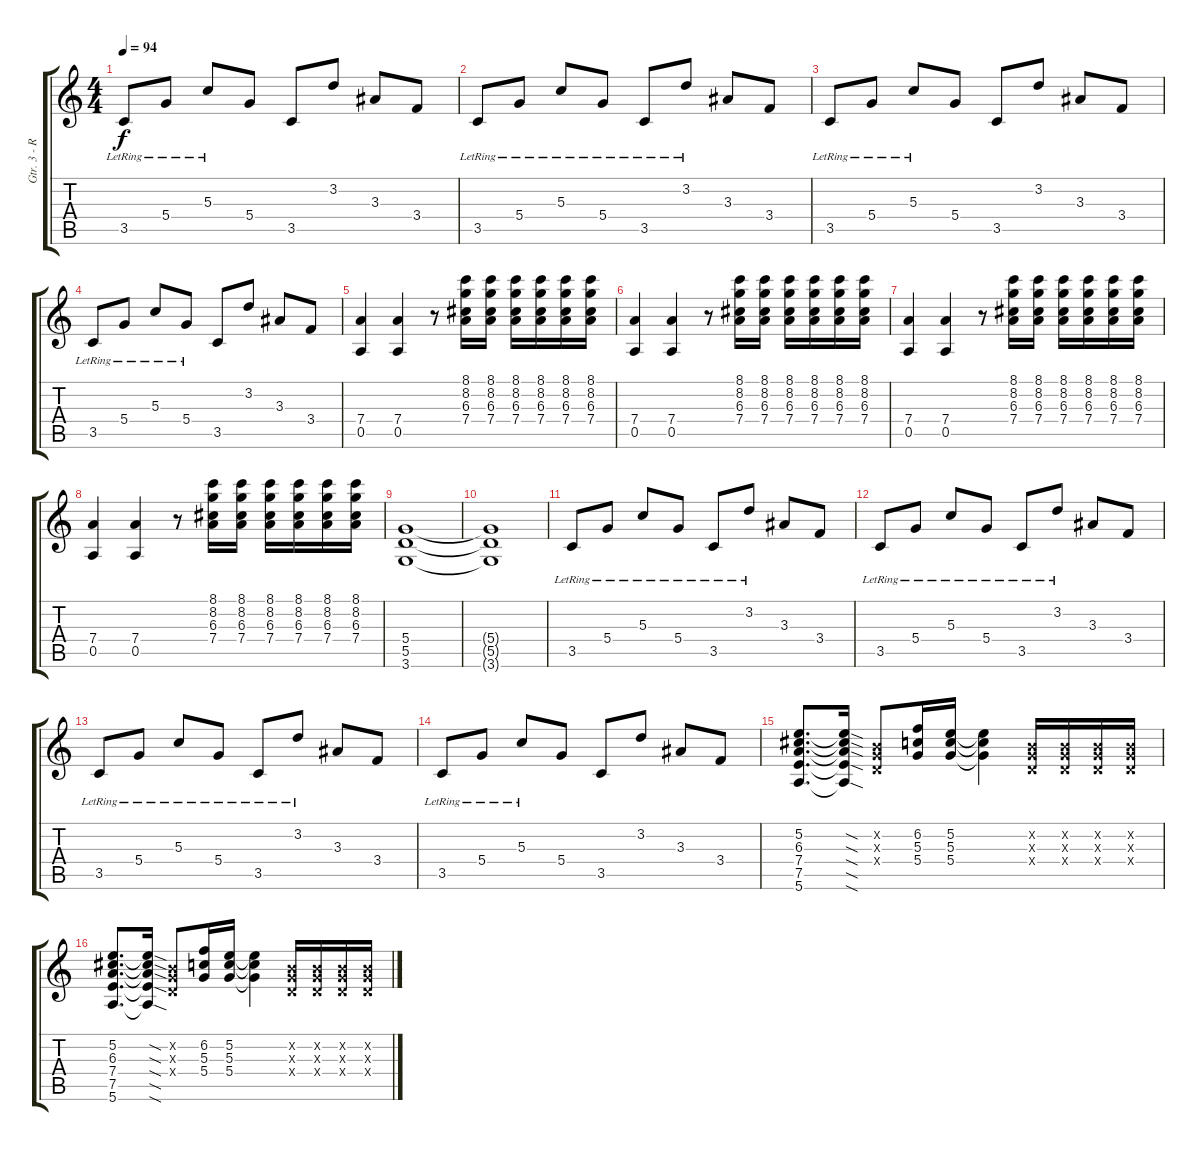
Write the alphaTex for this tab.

\track ("Gtr. 3 - Rythm Right" "Gtr. 3 - R") {instrument distortionguitar}
\staff {score tabs}
\tuning (E4 B3 G3 D3 A2 E2) {hide}
\ts (4 4)
\tempo 94
\clef g2
\ks c
3.5{lr}.8{dy f} 5.4{lr}.8 5.3{lr}.8 5.4.8 3.5.8 3.2.8 3.3.8 3.4.8 |
3.5{lr}.8 5.4{lr}.8 5.3{lr}.8 5.4{lr}.8 3.5{lr}.8 3.2{lr}.8 3.3.8 3.4.8 |
3.5{lr}.8 5.4{lr}.8 5.3{lr}.8 5.4.8 3.5.8 3.2.8 3.3.8 3.4.8 |
3.5{lr}.8 5.4{lr}.8 5.3{lr}.8 5.4{lr}.8 3.5.8 3.2.8 3.3.8 3.4.8 |
(7.4 0.5).4 (7.4 0.5).4 r.8 (8.1 8.2 6.3 7.4).16 (8.1 8.2 6.3 7.4).16 (8.1 8.2 6.3 7.4).16 (8.1 8.2 6.3 7.4).16 (8.1 8.2 6.3 7.4).16 (8.1 8.2 6.3 7.4).16 |
(7.4 0.5).4 (7.4 0.5).4 r.8 (8.1 8.2 6.3 7.4).16 (8.1 8.2 6.3 7.4).16 (8.1 8.2 6.3 7.4).16 (8.1 8.2 6.3 7.4).16 (8.1 8.2 6.3 7.4).16 (8.1 8.2 6.3 7.4).16 |
(7.4 0.5).4 (7.4 0.5).4 r.8 (8.1 8.2 6.3 7.4).16 (8.1 8.2 6.3 7.4).16 (8.1 8.2 6.3 7.4).16 (8.1 8.2 6.3 7.4).16 (8.1 8.2 6.3 7.4).16 (8.1 8.2 6.3 7.4).16 |
(7.4 0.5).4 (7.4 0.5).4 r.8 (8.1 8.2 6.3 7.4).16 (8.1 8.2 6.3 7.4).16 (8.1 8.2 6.3 7.4).16 (8.1 8.2 6.3 7.4).16 (8.1 8.2 6.3 7.4).16 (8.1 8.2 6.3 7.4).16 |
(5.4 5.5 3.6).1 |
(5.4{t} 5.5{t} 3.6{t}).1 |
3.5{lr}.8 5.4{lr}.8 5.3{lr}.8 5.4{lr}.8 3.5{lr}.8 3.2{lr}.8 3.3.8 3.4.8 |
3.5{lr}.8 5.4{lr}.8 5.3{lr}.8 5.4{lr}.8 3.5{lr}.8 3.2{lr}.8 3.3.8 3.4.8 |
3.5{lr}.8 5.4{lr}.8 5.3{lr}.8 5.4{lr}.8 3.5{lr}.8 3.2{lr}.8 3.3.8 3.4.8 |
3.5{lr}.8 5.4{lr}.8 5.3{lr}.8 5.4.8 3.5.8 3.2.8 3.3.8 3.4.8 |
(5.2 6.3 7.4 7.5 5.6).8{d} (5.2{sod t} 6.3{sod t} 7.4{sod t} 7.5{sod t} 5.6{sod t}).16 (0.2{x} 0.3{x} 0.4{x}).8 (6.2 5.3 5.4).16 (5.2 5.3 5.4).16 (5.2{t} 5.3{t} 5.4{t}).4 (0.2{x} 0.3{x} 0.4{x}).16 (0.2{x} 0.3{x} 0.4{x}).16 (0.2{x} 0.3{x} 0.4{x}).16 (0.2{x} 0.3{x} 0.4{x}).16 |
(5.2 6.3 7.4 7.5 5.6).8{d} (5.2{sod t} 6.3{sod t} 7.4{sod t} 7.5{sod t} 5.6{sod t}).16 (0.2{x} 0.3{x} 0.4{x}).8 (6.2 5.3 5.4).16 (5.2 5.3 5.4).16 (5.2{t} 5.3{t} 5.4{t}).4 (0.2{x} 0.3{x} 0.4{x}).16 (0.2{x} 0.3{x} 0.4{x}).16 (0.2{x} 0.3{x} 0.4{x}).16 (0.2{x} 0.3{x} 0.4{x}).16
